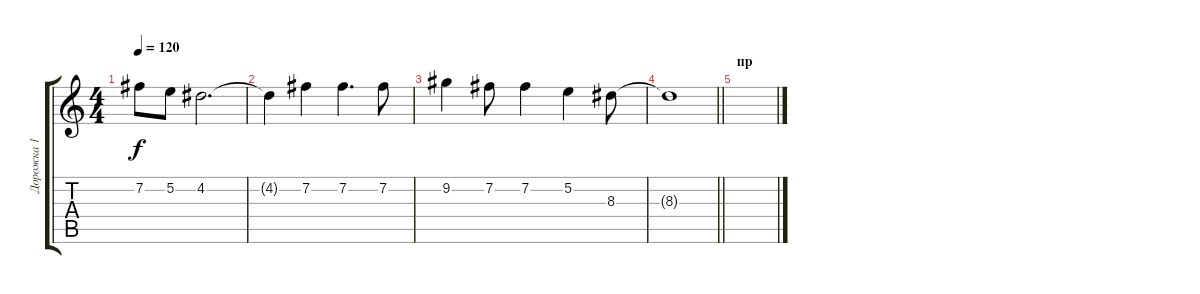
\track ("Дорожка 1" "Дорожка 1") {instrument distortionguitar}
\staff {score tabs}
\tuning (E4 B3 G3 D3 A2 E2) {hide}
\ts (4 4)
\tempo 120
\clef g2
\ks c
7.2{t}.8{dy f} 5.2.8 4.2.2{d} |
4.2{t}.4 7.2.4 7.2.4{d} 7.2.8 |
9.2.4 7.2.8 7.2.4 5.2.4 8.3.8 |
\barLineRight lightlight
8.3{t}.1 |
\section ("" "пр")
